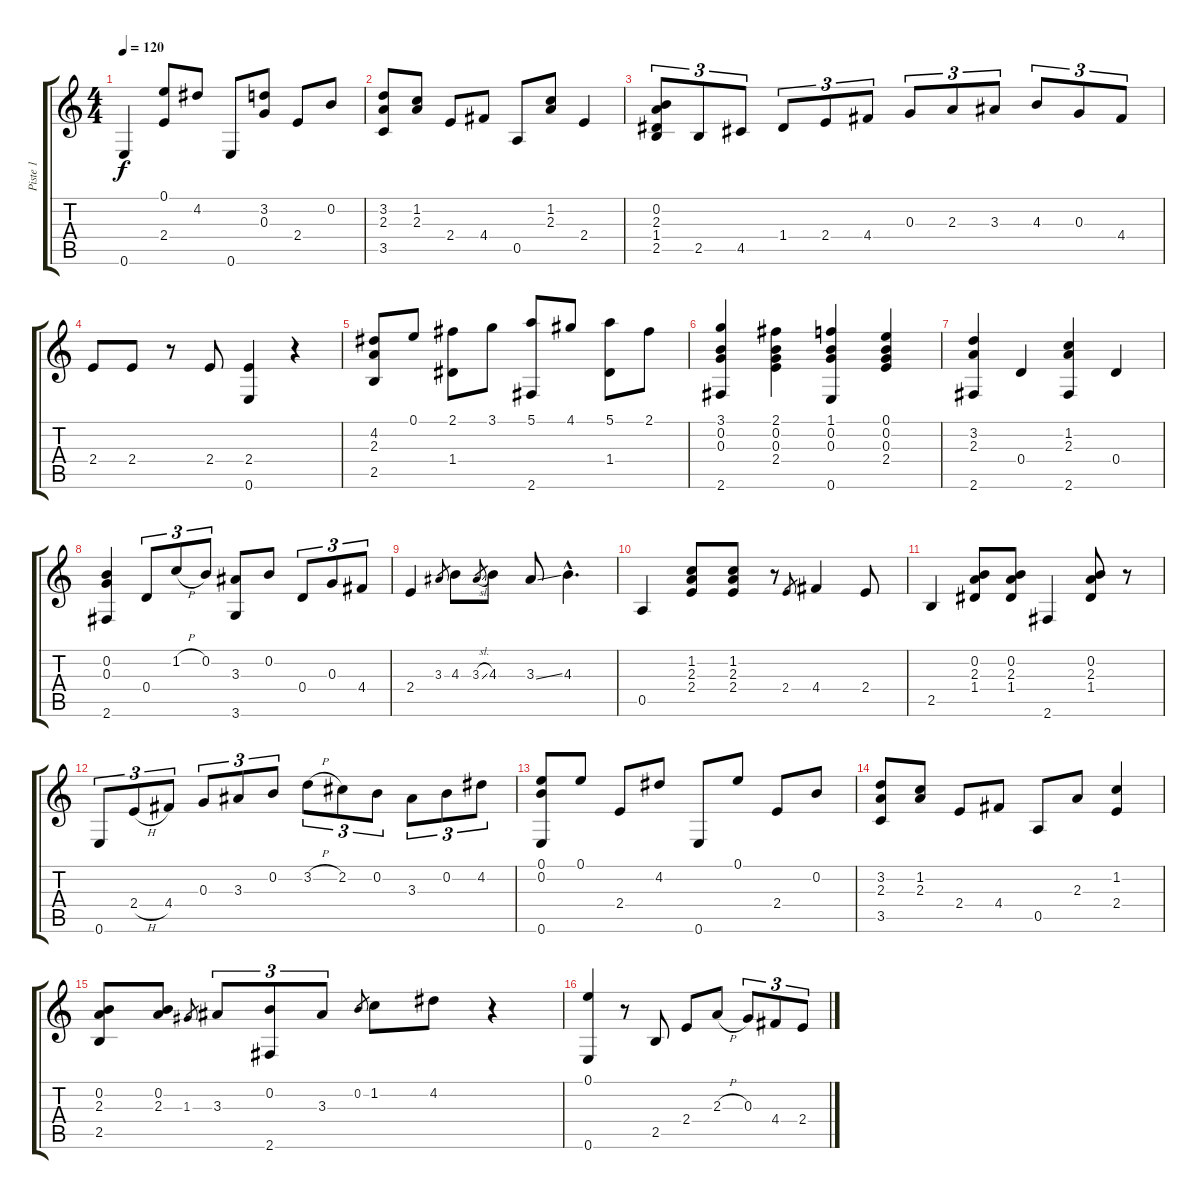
\track ("Piste 1" "Piste 1") {instrument acousticguitarnylon}
\staff {score tabs}
\tuning (E4 B3 G3 D3 A2 E2) {hide}
\ts (4 4)
\tempo 120
\clef g2
\ks c
0.6.4{dy f} (0.1 2.4).8 4.2.8 0.6.8 (3.2 0.3).8 2.4.8 0.2.8 |
(3.2 2.3 3.5).8 (1.2 2.3).8 2.4.8 4.4.8 0.5.8 (1.2 2.3).8 2.4.4 |
(0.2 2.3 1.4 2.5).8{tu (3 2)} 2.5.8{tu (3 2)} 4.5.8{tu (3 2)} 1.4.8{tu (3 2)} 2.4.8{tu (3 2)} 4.4.8{tu (3 2)} 0.3.8{tu (3 2)} 2.3.8{tu (3 2)} 3.3.8{tu (3 2)} 4.3.8{tu (3 2)} 0.3.8{tu (3 2)} 4.4.8{tu (3 2)} |
2.4.8 2.4.8 r.8 2.4.8 (2.4 0.6).4 r.4 |
(4.2 2.3 2.5).8 0.1.8 (2.1 1.4).8 3.1.8 (5.1 2.6).8 4.1.8 (5.1 1.4).8 2.1.8 |
(3.1 0.2 0.3 2.6).4 (2.1 0.2 0.3 2.4).4 (1.1 0.2 0.3 0.6).4 (0.1 0.2 0.3 2.4).4 |
(3.2 2.3 2.6).4 0.4.4 (1.2 2.3 2.6).4 0.4.4 |
(0.2 0.3 2.6).4 0.4.8{tu (3 2)} 1.2{h}.8{tu (3 2)} 0.2.8{tu (3 2)} (3.3 3.6).8 0.2.8 0.4.8{tu (3 2)} 0.3.8{tu (3 2)} 4.4.8{tu (3 2)} |
2.4.4 3.3.8{gr} 4.3.8 3.3{sl}.8{gr} 4.3.8 3.3{ss}.8 4.3{hac}.4{d} |
0.5.4 (1.2 2.3 2.4).8 (1.2 2.3 2.4).8 r.8 2.4.8{gr} 4.4.4 2.4.8 |
2.5.4 (0.2 2.3 1.4).8 (0.2 2.3 1.4).8 2.6.4 (0.2 2.3 1.4).8 r.8 |
0.6.8{tu (3 2)} 2.4{h}.8{tu (3 2)} 4.4.8{tu (3 2)} 0.3.8{tu (3 2)} 3.3.8{tu (3 2)} 0.2.8{tu (3 2)} 3.2{h}.8{tu (3 2)} 2.2.8{tu (3 2)} 0.2.8{tu (3 2)} 3.3.8{tu (3 2)} 0.2.8{tu (3 2)} 4.2.8{tu (3 2)} |
(0.1 0.2 0.6).8 0.1.8 2.4.8 4.2.8 0.6.8 0.1.8 2.4.8 0.2.8 |
(3.2 2.3 3.5).8 (1.2 2.3).8 2.4.8 4.4.8 0.5.8 2.3.8 (1.2 2.4).4 |
(0.2 2.3 2.5).8 (0.2 2.3).8 1.3.8{gr} 3.3.8{tu (3 2)} (0.2 2.6).8{tu (3 2)} 3.3.8{tu (3 2)} 0.2.8{gr} 1.2.8 4.2.8 r.4 |
(0.1 0.6).4 r.8 2.5.8 2.4.8 2.3{h}.8 0.3.8{tu (3 2)} 4.4.8{tu (3 2)} 2.4.8{tu (3 2)}
